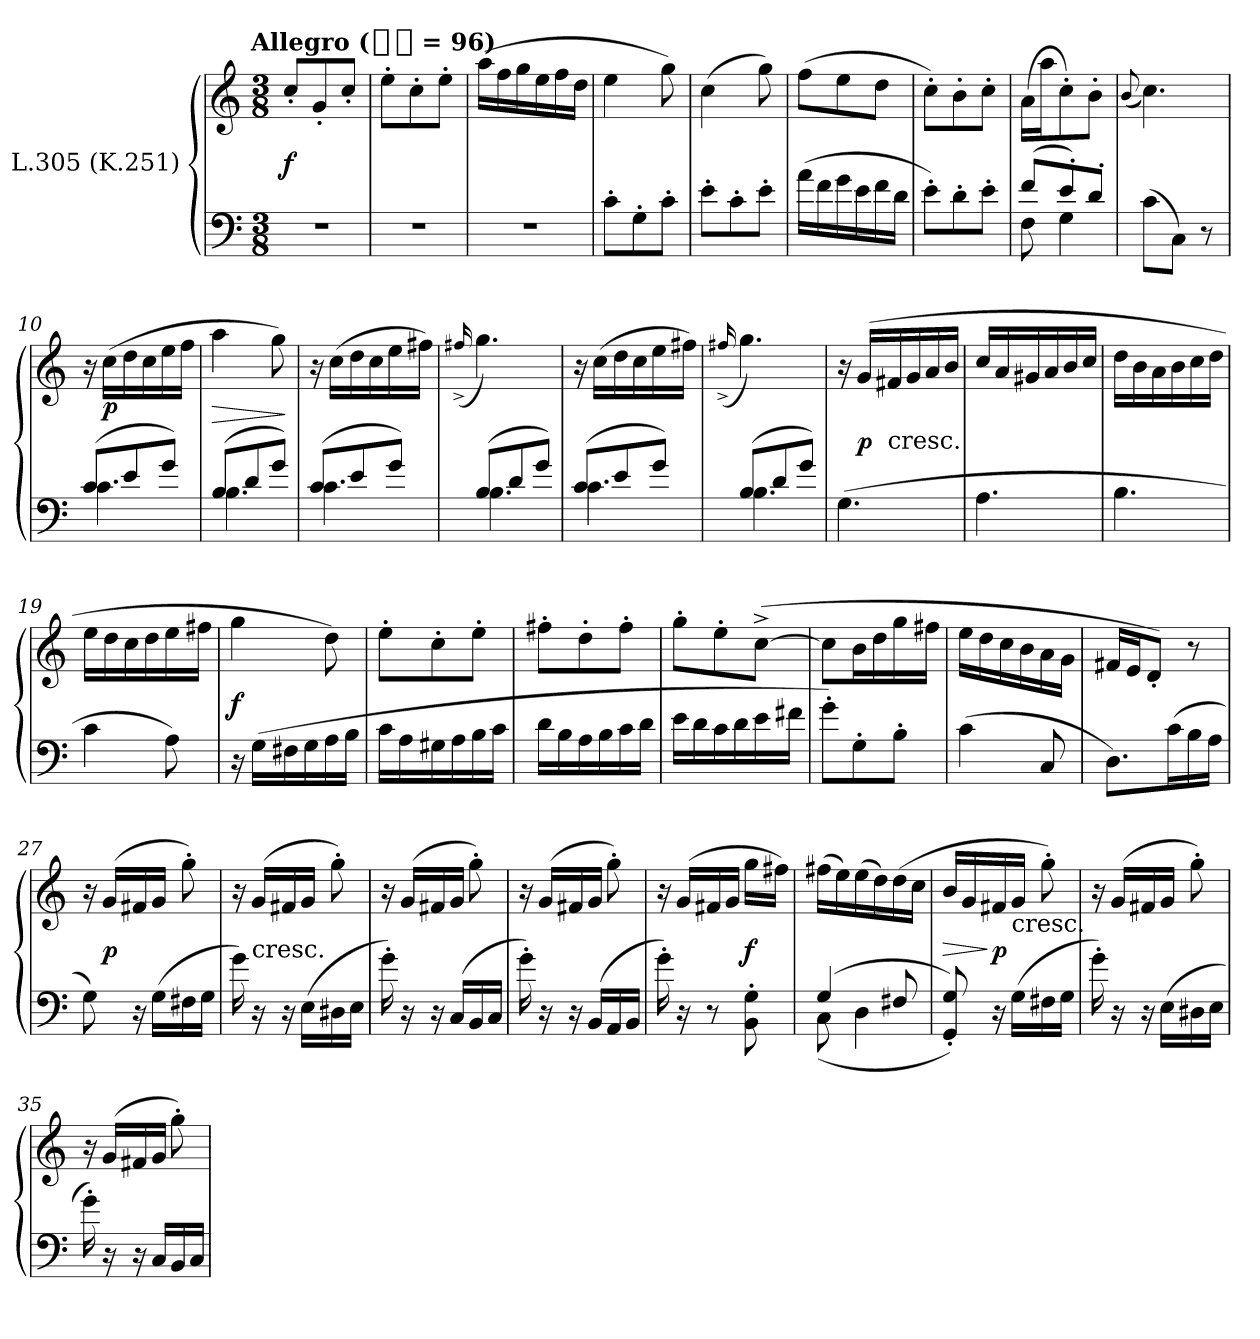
**kern	**kern	**dynam
*part1	*part1	*part1
*staff2	*staff1	*staff1/2
*I"L.305 (K.251)	*	*
*clefF4	*clefG2	*
*k[]	*k[]	*
*C:	*C:	*
!!LO:TX:omd:t=Allegro ([quarter-dot] = 96)
*M3/8	*M3/8	*
*MM144	*MM144	*
=1	=1	=1
4.r	8cc'L	f
.	8g'	.
.	8cc'J	.
=2	=2	=2
4.r	8ee'L	.
.	8cc'	.
.	8ee'J	.
=3	=3	=3
4.r	(16aaLL	.
.	16ff	.
.	16gg	.
.	16ee	.
.	16ff	.
.	16ddJJ	.
=4	=4	=4
8c'L	4ee	.
8G'	.	.
8c'J	8gg)	.
=5	=5	=5
8e'L	(4cc	.
8c'	.	.
8e'J	8gg)	.
=6	=6	=6
(16aLL	(8ffL	.
16f	.	.
16g	8ee	.
16e	.	.
16f	8ddJ	.
16dJJ	.	.
!!LO:LB:g=z
=7	=7	=7
8e'L)	8cc'L)	.
8d'	8b'	.
8e'J	8cc'J	.
=8	=8	=8
*^	*	*
(8fL	8F	(16aLL	.
.	.	16aaJ	.
8e')	4G	8cc')	.
8d'J	.	8b'J	.
*v	*v	*	*
=9	=9	=9
.	(8qqb	.
(8cL	4.cc)	.
8CJ)	.	.
8r	.	.
=10	=10	=10
*^	*	*
(8cL	4.c	16r	.
.	.	(16ccLL	p
8e	.	16dd	.
.	.	16cc	.
8gJ)	.	16ee	.
.	.	16ffJJ	.
=11	=11	=11	=11
(8BL	4.B	4aa	>
8d	.	.	.
8gJ)	.	8gg)	.
*v	*v	*	*
.	.	]
=12	=12	=12
*^	*	*
(8cL	4.c	16r	.
.	.	(16ccLL	.
8e	.	16dd	.
.	.	16cc	.
8gJ)	.	16ee	.
.	.	16ff#XJJ)	.
!!LO:LB:g=z
=13	=13	=13	=13
.	.	(16qqff#X^	.
(8BL	4.B	4.gg)	.
8d	.	.	.
8gJ)	.	.	.
=14	=14	=14	=14
(8cL	4.c	16r	.
.	.	(16ccLL	.
8e	.	16dd	.
.	.	16cc	.
8gJ)	.	16ee	.
.	.	16ff#XJJ)	.
=15	=15	=15	=15
.	.	(16qqff#X^	.
(8BL	4.B	4.gg)	.
8d	.	.	.
8gJ)	.	.	.
*v	*v	*	*
=16	=16	=16
(4.G	16r	.
.	(16gLL	p
!	!LO:TX:c:t=cresc.	!
.	16f#X	.
.	16g	.
.	16a	.
.	16bJJ	.
=17	=17	=17
4.A	16ccLL	.
.	16a	.
.	16g#X	.
.	16a	.
.	16b	.
.	16ccJJ	.
=18	=18	=18
4.B	16ddLL	.
.	16b	.
.	16a	.
.	16b	.
.	16cc	.
.	16ddJJ	.
!!LO:LB:g=z
=19	=19	=19
4c	16eeLL	.
.	16dd	.
.	16cc	.
.	16dd	.
8A)	16ee	.
.	16ff#XJJ	.
=20	=20	=20
16r	4gg	f
(16GLL	.	.
16F#X	.	.
16G	.	.
16A	8dd)	.
16BJJ	.	.
=21	=21	=21
16cLL	8ee'L	.
16A	.	.
16G#X	8cc'	.
16A	.	.
16B	8ee'J	.
16cJJ	.	.
=22	=22	=22
16dLL	8ff#X'L	.
16B	.	.
16A	8dd'	.
16B	.	.
16c	8ff#'J	.
16dJJ	.	.
=23	=23	=23
16eLL	8gg'L	.
16d	.	.
16c	8ee'	.
16d	.	.
16e	([8cc^J	.
16f#XJJ	.	.
=24	=24	=24
8g'L)	8ccL]	.
8G'	16bL	.
.	16dd	.
8B'J	16gg	.
.	16ff#XJJ	.
!!LO:LB:g=z
=25	=25	=25
(4c	16eeLL	.
.	16dd	.
.	16cc	.
.	16b	.
8C	16a	.
.	16gJJ	.
=26	=26	=26
8.DL)	16f#XLL	.
.	16eJ	.
.	8d'J)	.
(16cL	.	.
16B	8r	.
16AJJ	.	.
=27	=27	=27
8G)	16r	.
.	(16gLL	p
16r	16f#X	.
(16GLL	16gJJ	.
16F#X	8gg')	.
16GJJ	.	.
=28	=28	=28
16g)	16r	.
!	!LO:TX:c:t=cresc.	!
16r	(16gLL	.
16r	16f#X	.
(16ELL	16gJJ	.
16D#X	8gg')	.
16EJJ	.	.
=29	=29	=29
16g')	16r	.
16r	(16gLL	.
16r	16f#X	.
(16CLL	16gJJ	.
16BB	8gg')	.
16CJJ	.	.
!!LO:LB:g=z
=30	=30	=30
16g')	16r	.
16r	(16gLL	.
16r	16f#X	.
(16BBLL	16gJJ	.
16AA	8gg')	.
16BBJJ	.	.
=31	=31	=31
16g')	16r	.
16r	(16gLL	.
8r	16f#X	.
.	16gJJ	.
8BB' 8G'	16ggLL	f
.	16ff#XJJ)	.
=32	=32	=32
*^	*	*
(4G	(8C	(16ff#XLL	.
.	.	16ee)	.
.	4D	(16ee	.
.	.	16dd)	.
8F#X	.	(16dd	.
.	.	16ccJJ	.
*v	*v	*	*
=33	=33	=33
8GG' 8G'))	16bLL	>
.	16g	.
16r	16f#X	] p
!	!LO:TX:c:t=cresc.	!
(16GLL	16gJJ	.
16F#X	8gg')	.
16GJJ	.	.
=34	=34	=34
16g')	16r	.
16r	(16gLL	.
16r	16f#X	.
(16ELL	16gJJ	.
16D#X	8gg')	.
16EJJ	.	.
!!LO:LB:g=z
=35	=35	=35
16g')	16r	.
16r	(16gLL	.
16r	16f#X	.
16CLL	16gJJ	.
16BB	8gg')	.
16CJJ	.	.
=	=	=
*-	*-	*-
